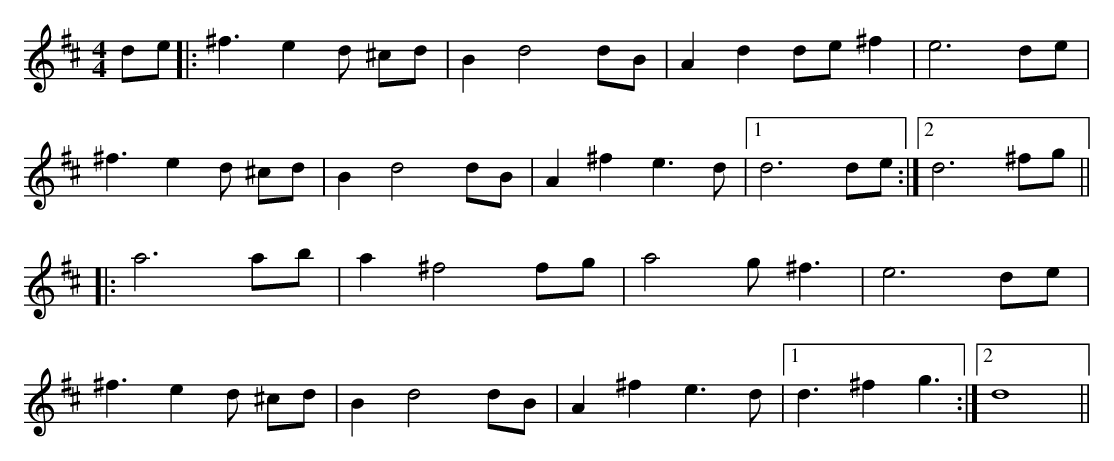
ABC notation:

X:1
M:4/4
K:D
de|:^f3e2d ^cd|B2 d4 dB|A2 d2 de ^f2|e6 de|
^f3e2d ^cd|B2 d4 dB|A2 ^f2 e3d|1 d6 de:|2 d6 ^fg||
|:a6 ab|a2 ^f4 fg|a4 g^f3|e6 de|
^f3e2d ^cd|B2 d4 dB|A2 ^f2 e3d|1 d3^f2g3:|2 d8||
